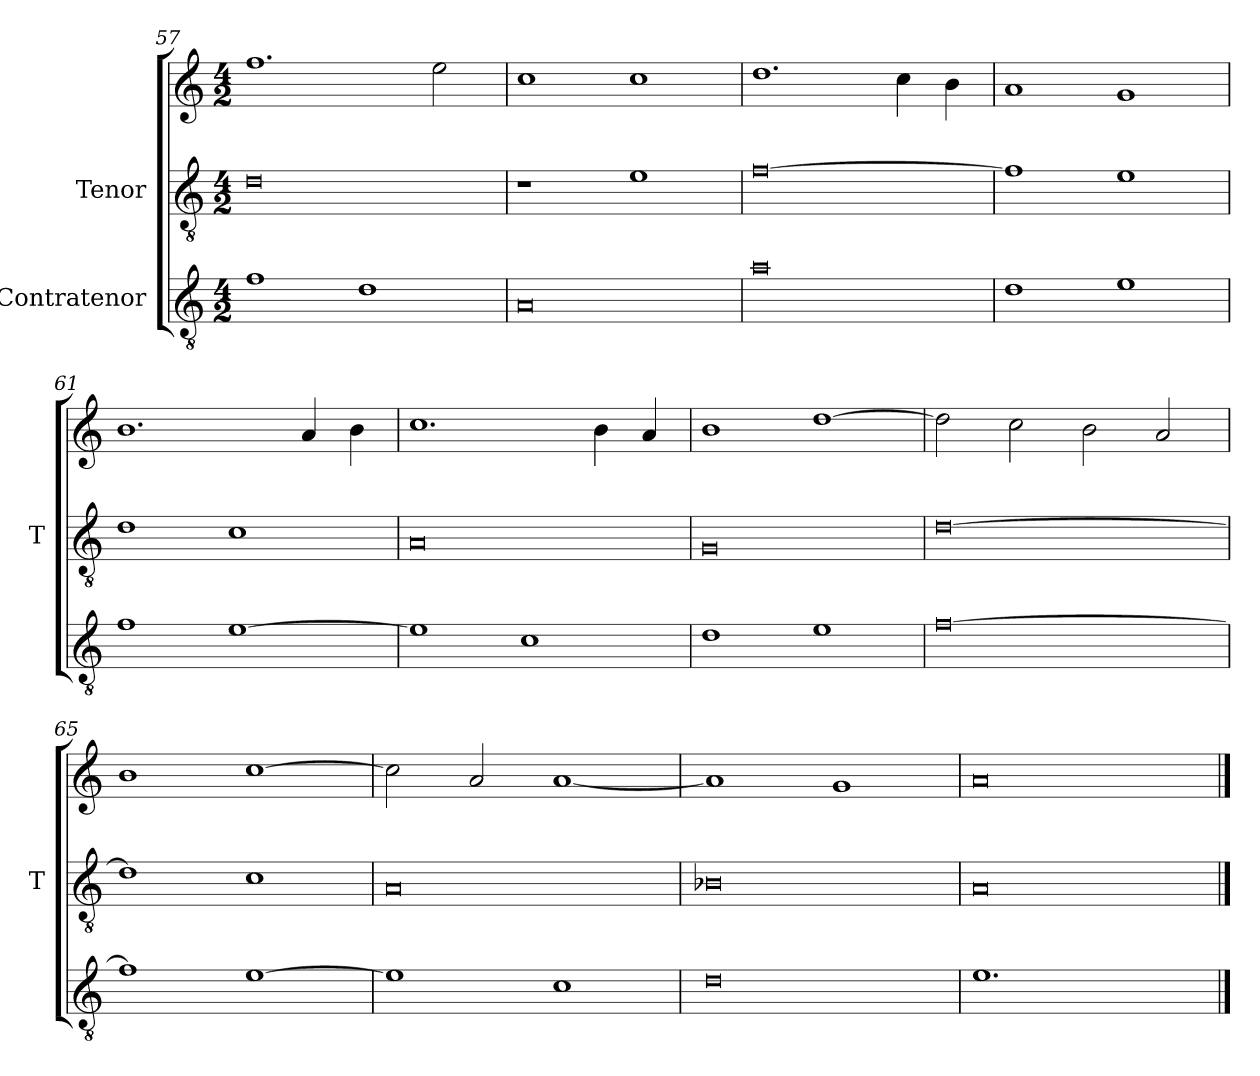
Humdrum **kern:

**kern	**kern	**kern
*part3	*part2	*part1
*staff3	*staff2	*staff1
*I"Contratenor	*I"Tenor	*
*	*I'T	*
*clefGv2	*clefGv2	*clefG2
*M4/2	*M4/2	*M4/2
=57	=57	=57
1f	0d	1.ff
1d	.	.
.	.	2ee
=58	=58	=58
0A	1r	1cc
.	1e	1cc
=59	=59	=59
0a	[0f	1.dd
.	.	4cc
.	.	4b
=60	=60	=60
1d	1f]	1a
1e	1e	1g
=61	=61	=61
1f	1d	1.b
[1e	1c	.
.	.	4a
.	.	4b
=62	=62	=62
1e]	0A	1.cc
1c	.	.
.	.	4b
.	.	4a
=63	=63	=63
1d	0G	1b
1e	.	[1dd
=64	=64	=64
[0f	[0d	2dd]
.	.	2cc
.	.	2b
.	.	2a
=65	=65	=65
1f]	1d]	1b
[1e	1c	[1cc
=66	=66	=66
1e]	0A	2cc]
.	.	2a
1c	.	[1a
=67	=67	=67
0d	0B-X	1a]
.	.	1g
=68	=68	=68
1.e	0A	0a
2ryy	.	.
==	==	==
*-	*-	*-
